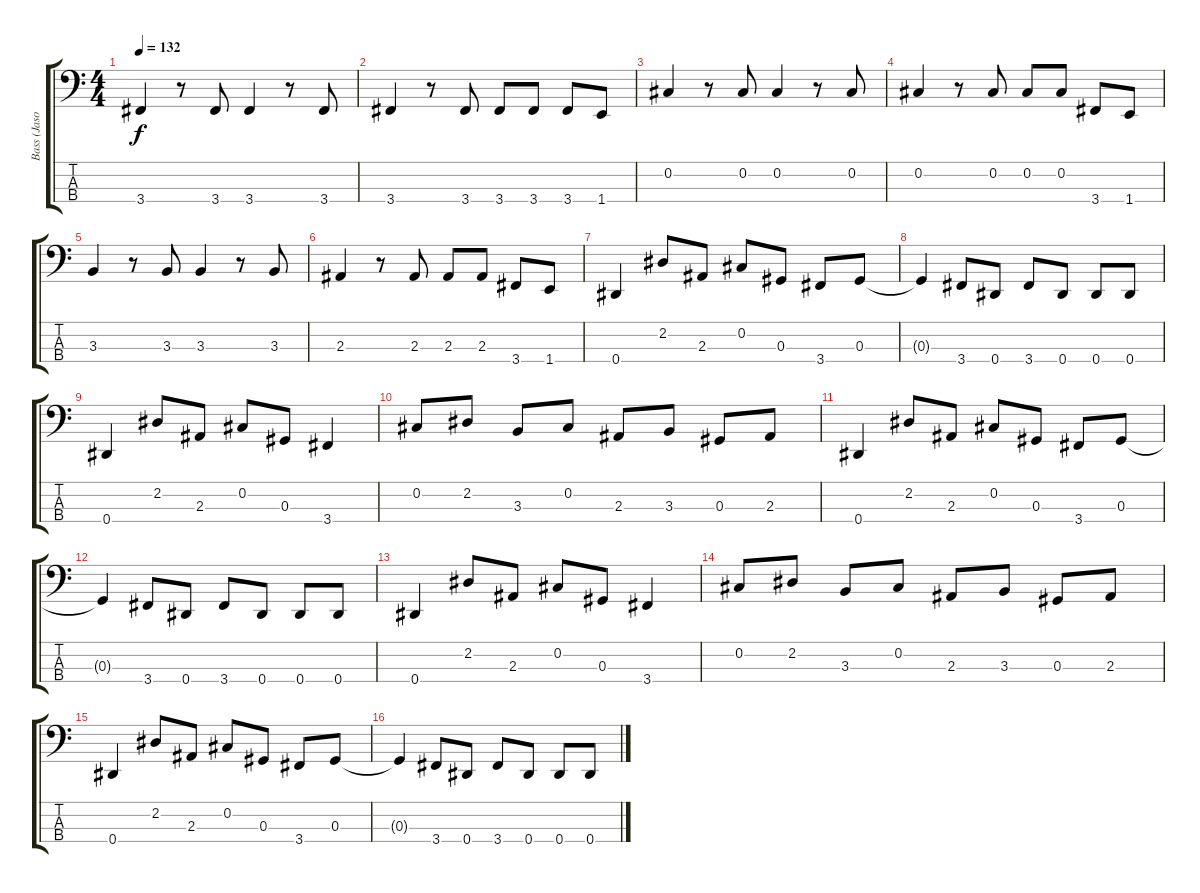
\track ("Bass (Jason)" "Bass (Jaso") {instrument electricbassfinger}
\staff {score tabs}
\tuning (Gb2 Db2 Ab1 Eb1) {hide}
\ts (4 4)
\tempo 132
\clef f4
\ks c
3.4.4{dy f} r.8 3.4.8 3.4.4 r.8 3.4.8 |
3.4.4 r.8 3.4.8 3.4.8 3.4.8 3.4.8 1.4.8 |
0.2.4 r.8 0.2.8 0.2.4 r.8 0.2.8 |
0.2.4 r.8 0.2.8 0.2.8 0.2.8 3.4.8 1.4.8 |
3.3.4 r.8 3.3.8 3.3.4 r.8 3.3.8 |
2.3.4 r.8 2.3.8 2.3.8 2.3.8 3.4.8 1.4.8 |
0.4.4 2.2.8 2.3.8 0.2.8 0.3.8 3.4.8 0.3.8 |
0.3{t}.4 3.4.8 0.4.8 3.4.8 0.4.8 0.4.8 0.4.8 |
0.4.4 2.2.8 2.3.8 0.2.8 0.3.8 3.4.4 |
0.2.8 2.2.8 3.3.8 0.2.8 2.3.8 3.3.8 0.3.8 2.3.8 |
0.4.4 2.2.8 2.3.8 0.2.8 0.3.8 3.4.8 0.3.8 |
0.3{t}.4 3.4.8 0.4.8 3.4.8 0.4.8 0.4.8 0.4.8 |
0.4.4 2.2.8 2.3.8 0.2.8 0.3.8 3.4.4 |
0.2.8 2.2.8 3.3.8 0.2.8 2.3.8 3.3.8 0.3.8 2.3.8 |
0.4.4 2.2.8 2.3.8 0.2.8 0.3.8 3.4.8 0.3.8 |
0.3{t}.4 3.4.8 0.4.8 3.4.8 0.4.8 0.4.8 0.4.8
